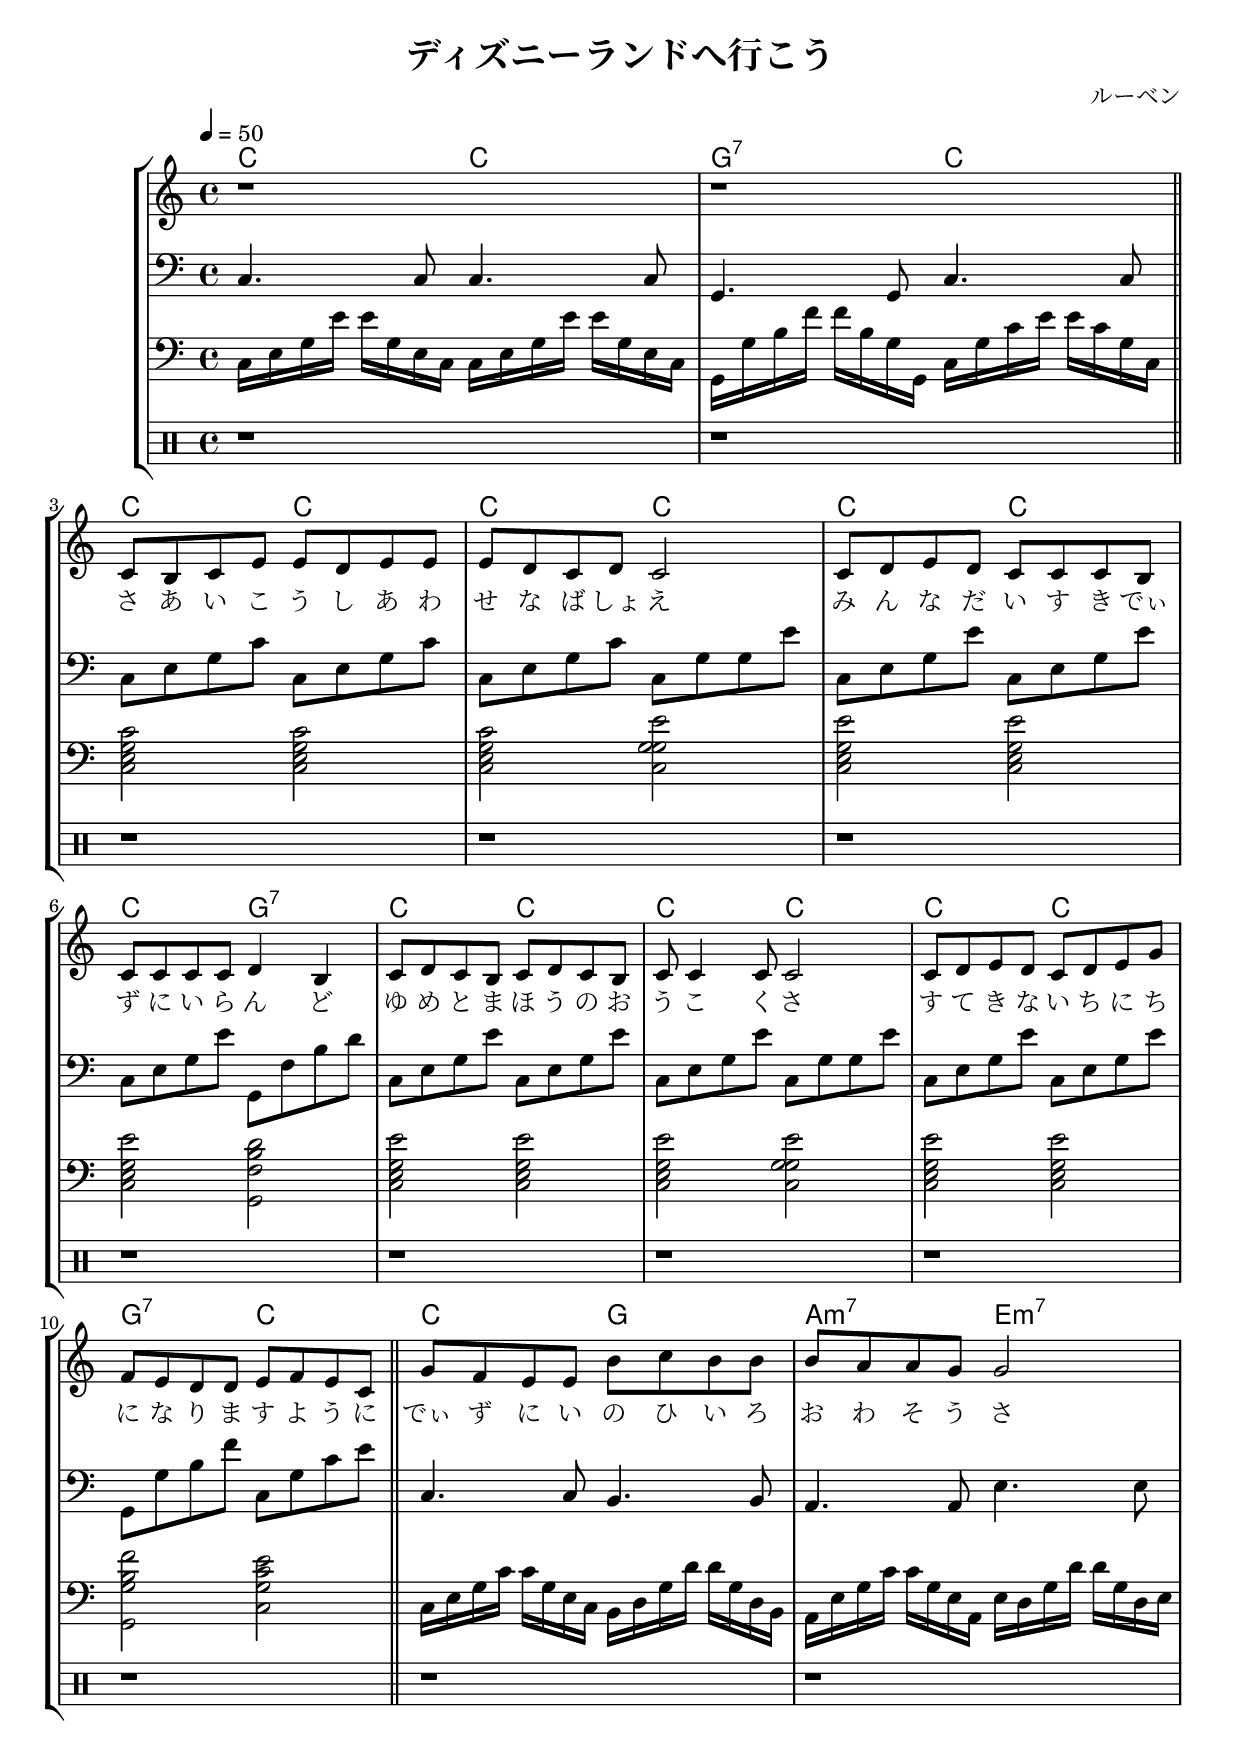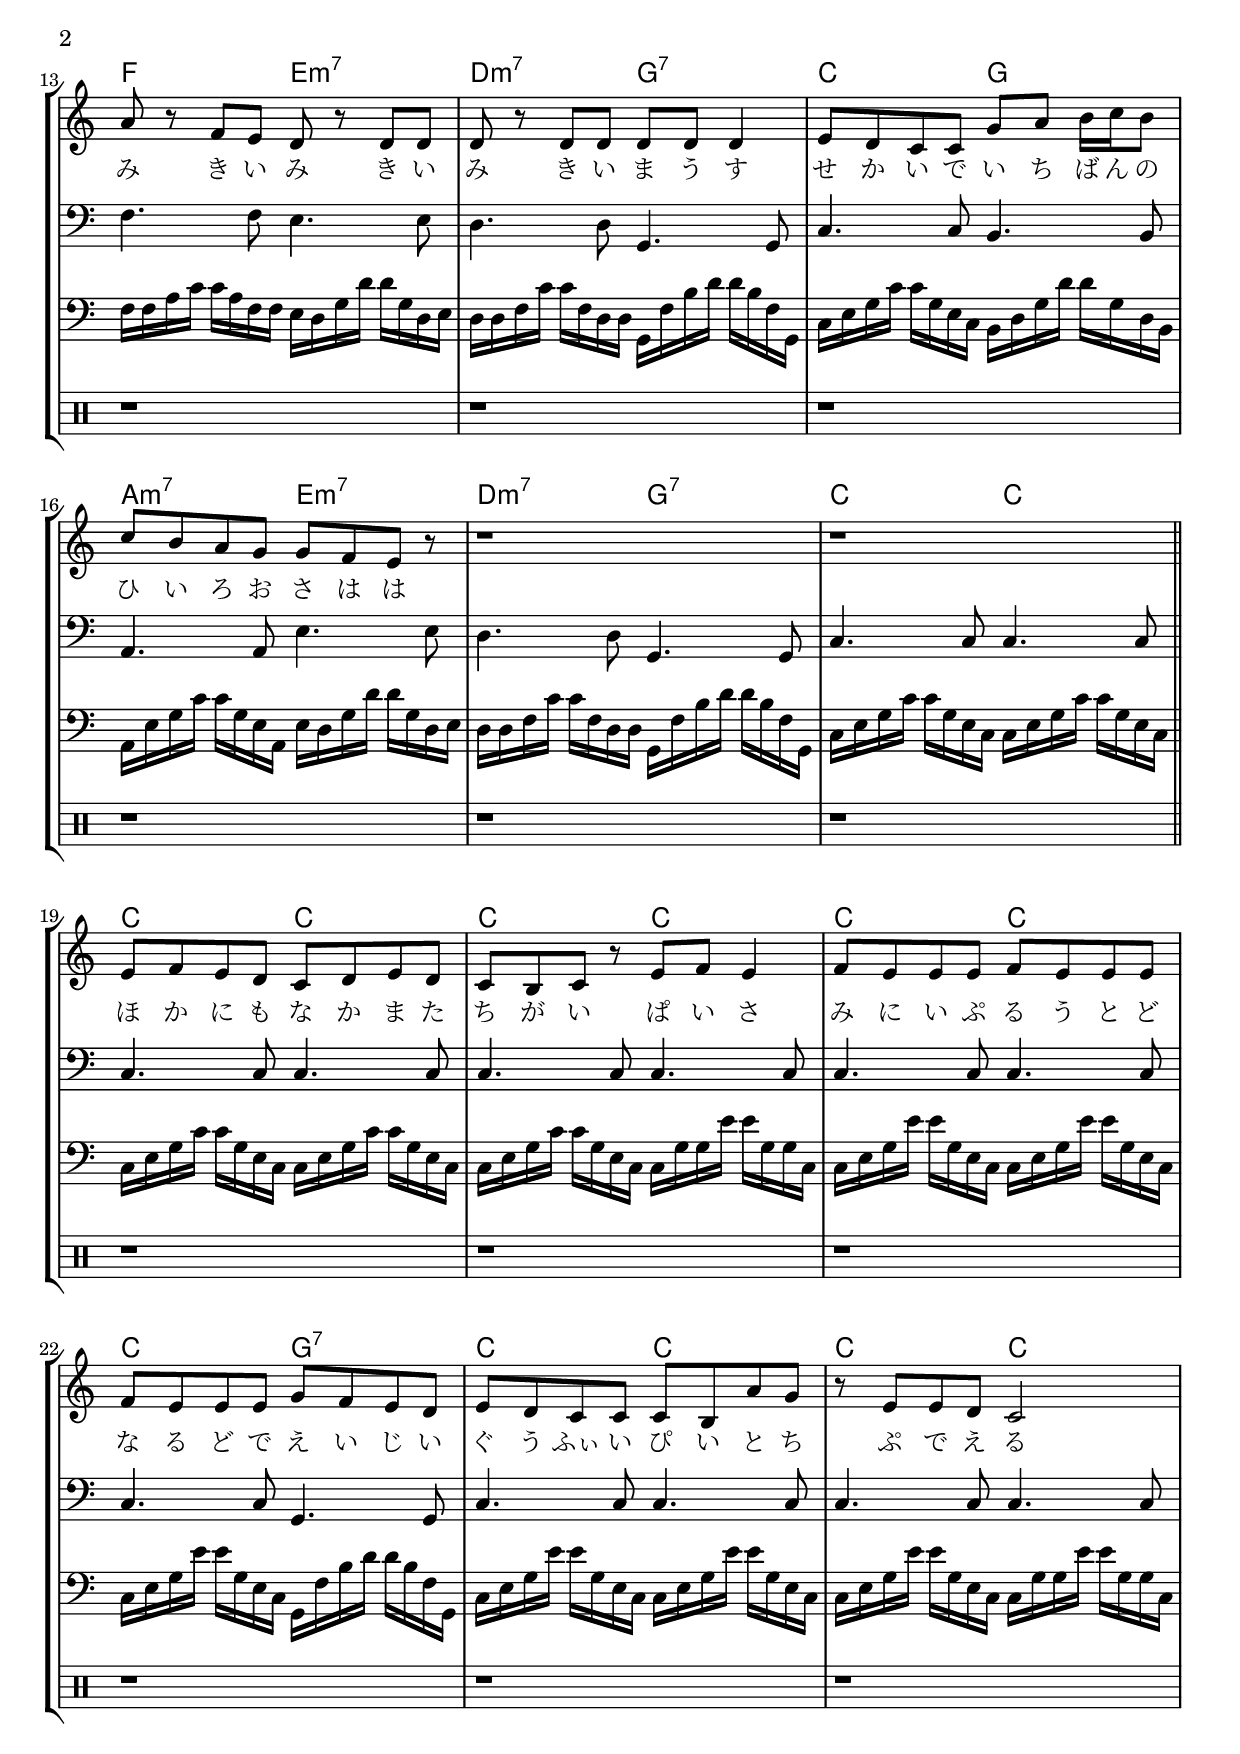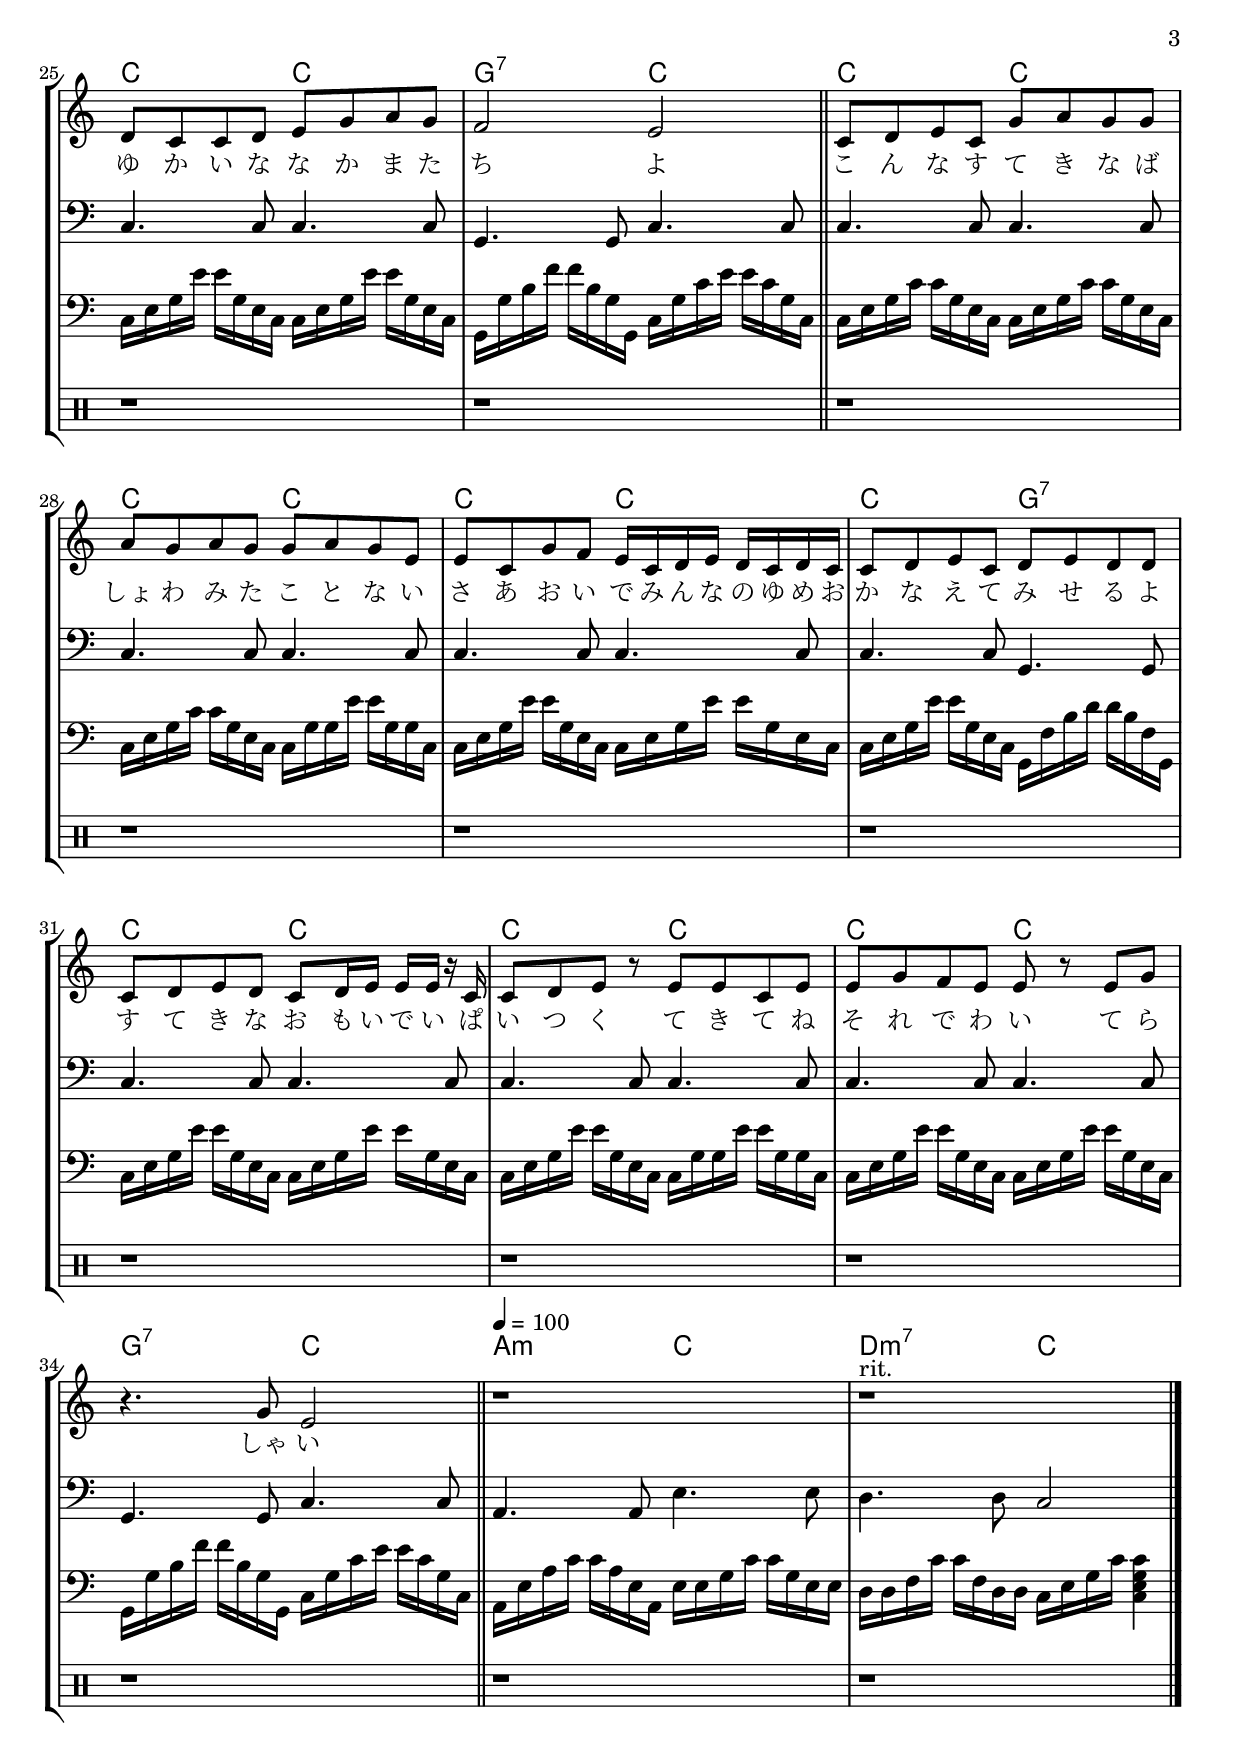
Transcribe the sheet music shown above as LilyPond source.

\version "2.12.1"

\header {
	title = \markup {ディズニーランドへ行こう}
	composer = \markup \center-column {ルーベン}
}

harmony = \chordmode {
	c2 c g:7 c 

	c c c c c c c g:7 c c c c c c g:7 c 

	c g a:min7 e:min7 f e:min7 d:min7 g:7 c g a:min7 e:min7 d:min7 g:7 c c 

	c c c c c c c g:7 c c c c c c g:7 c 

	c c c c c c c g:7 c c c c c c g:7 c 

	a:m c d:min7 c 
}

melody = {
	\key c \major
	\tempo 4 = 50
	r1 | r1   
	\set Staff.midiInstrument = #"fss0.35"
	 c'8  b8  c'8  e'8  e'8  d'8  e'8  e'8 
	e'8  d'8  c'8  d'8  c'2 
	c'8  d'8  e'8  d'8  c'8  c'8  c'8  b8 
	c'8  c'8  c'8  c'8  d'4  b4 
	c'8  d'8  c'8  b8  c'8  d'8  c'8  b8 
	c'8  c'4  c'8  c'2 
	c'8  d'8  e'8  d'8  c'8  d'8  e'8  g'8 
	f'8  e'8  d'8  d'8  e'8  f'8  e'8  c'8
	\set Staff.midiInstrument = #"fss0.35"
	 g'8  f'8  e'8  e'8  b'8  c''8  b'8  b'8 
	b'8  a'8  a'8  g'8  g'2 
	a'8  r8  f'8  e'8  d'8  r8  d'8  d'8 
	d'8  r8  d'8  d'8  d'8  d'8  d'4 
	e'8  d'8  c'8  c'8  g'8  a'8  b'16  c''16  b'8 
	c''8  b'8  a'8  g'8  g'8  f'8  e'8  r8
	r1 r1 	\set Staff.midiInstrument = #"fss0.35"
	 e'8  f'8  e'8  d'8  c'8  d'8  e'8  d'8 
	c'8  b8  c'8  r8  e'8  f'8  e'4 
	f'8  e'8  e'8  e'8  f'8  e'8  e'8  e'8 
	f'8  e'8  e'8  e'8  g'8  f'8  e'8  d'8 
	e'8  d'8  c'8  c'8  c'8  b8  a'8  g'8 
	r8  e'8  e'8  d'8  c'2 
	d'8  c'8  c'8  d'8  e'8  g'8  a'8  g'8 
	f'2  e'2
	\set Staff.midiInstrument = #"fss0.35"
	 c'8  d'8  e'8  c'8  g'8  a'8  g'8  g'8 
	a'8  g'8  a'8  g'8  g'8  a'8  g'8  e'8 
	e'8  c'8  g'8  f'8  e'16  c'16  d'16  e'16  d'16  c'16  d'16  c'16 
	c'8  d'8  e'8  c'8  d'8  e'8  d'8  d'8 
	c'8  d'8  e'8  d'8  c'8  d'16  e'16  e'16  e'16  r16  c'16 
	c'8  d'8  e'8  r8  e'8  e'8  c'8  e'8 
	e'8  g'8  f'8  e'8  e'8  r8  e'8  g'8 
	r4.  g'8  e'2
	\tempo 4 = 100
	r1 | r1^"rit." \bar "|."
}

words = \lyricmode {
	
	さ  あ  い  こ  う  し  あ  わ  せ  な  ば  しょ  え  み  ん  な  だ  い  す  き  でぃ  ず  に  い  ら  ん  ど  ゆ  め  と  ま  ほ  う  の  お  う  こ  く  さ  す  て  き  な  い  ち  に  ち  に  な  り  ま  す  よ  う  に  
	でぃ  ず  に  い  の  ひ  い  ろ  お  わ  そ  う  さ  み  き  い  み  き  い  み  き  い  ま  う  す  せ  か  い  で  い  ち  ば  ん  の  ひ  い  ろ  お  さ  は  は  
	ほ  か  に  も  な  か  ま  た  ち  が  い  ぱ  い  さ  み  に  い  ぷ  る  う  と  ど  な  る  ど  で  え  い  じ  い  ぐ  う  ふぃ  い  ぴ  い  と  ち  ぷ  で  え  る  ゆ  か  い  な  な  か  ま  た  ち  よ  
	こ  ん  な  す  て  き  な  ば  しょ  わ  み  た  こ  と  な  い  さ  あ  お  い  で  み  ん  な  の  ゆ  め  お  か  な  え  て  み  せ  る  よ  す  て  き  な  お  も  い  で  い  ぱ  い  つ  く  て  き  て  ね  そ  れ  で  わ  い  て  ら  しゃ  い  
	
}

tempochange = {
	\tempo 4 = 50
	r1 | r1 \bar "||"
	\tempo 4 = 50
	r1 | r1 | r1 | r1 | r1 | r1 | r1 | r1 \bar "||"
	\tempo 4 = 50
	r1 | r1 | r1 | r1 | r1 | r1 | r1 | r1 \bar "||"
	\tempo 4 = 50
	r1 | r1 | r1 | r1 | r1 | r1 | r1 | r1 \bar "||"
	\tempo 4 = 50
	r1 | r1 | r1 | r1 | r1 | r1 | r1 | r1 \bar "||"
	\tempo 4 = 100
	r1 | \tempo 4 = 75 r2 \tempo 4 = 66 r2 \bar "|."
}

mainacc = {
	\clef bass
	\set Staff.midiInstrument = #"French horn"
	\key c \major
	\tempo 4 = 50
	c4.c8
	c4.c8
	g,4.g,8
	c4.c8
	\bar "||"

	\set Staff.midiInstrument = #"Violin"
	c8 e8 g8 c'8
	c8 e8 g8 c'8
	c8 e8 g8 c'8
	c8 g8 g8 e'8
	c8 e8 g8 e'8
	c8 e8 g8 e'8
	c8 e8 g8 e'8
	g,8 f8 b8 d'8
	c8 e8 g8 e'8
	c8 e8 g8 e'8
	c8 e8 g8 e'8
	c8 g8 g8 e'8
	c8 e8 g8 e'8
	c8 e8 g8 e'8
	g,8 g8 b8 f'8
	c8 g8 c'8 e'8
	\bar "||"

	\set Staff.midiInstrument = #"Tuba"
	c4.c8
	b,4.b,8
	a,4.a,8
	e4.e8
	f4.f8
	e4.e8
	d4.d8
	g,4.g,8
	c4.c8
	b,4.b,8
	a,4.a,8
	e4.e8
	d4.d8
	g,4.g,8
	c4.c8
	c4.c8
	\bar "||"

	\set Staff.midiInstrument = #"Oboe"
	c4.c8
	c4.c8
	c4.c8
	c4.c8
	c4.c8
	c4.c8
	c4.c8
	g,4.g,8
	c4.c8
	c4.c8
	c4.c8
	c4.c8
	c4.c8
	c4.c8
	g,4.g,8
	c4.c8
	\bar "||"

	\set Staff.midiInstrument = #"Flute"
	c4.c8
	c4.c8
	c4.c8
	c4.c8
	c4.c8
	c4.c8
	c4.c8
	g,4.g,8
	c4.c8
	c4.c8
	c4.c8
	c4.c8
	c4.c8
	c4.c8
	g,4.g,8
	c4.c8
	\bar "||"

	\set Staff.midiInstrument = #"Bright Acoustic"
	\tempo 4 = 100
	a,4.a,8
	e4.e8
	d4.d8
	c2
	\bar "|."
}

subacc = {
	\clef bass
	\set Staff.midiInstrument = #"Bright Acoustic"
	\key c \major
	\tempo 4 = 50
	c16 e g e' e' g e c
	c16 e g e' e' g e c
	g,16 g b f' f' b g g,
	c16 g c' e' e' c' g c
	\bar "||"

	\set Staff.midiInstrument = #"Bright Acoustic"
	<c e g c'>2
	<c e g c'>2
	<c e g c'>2
	<c g g e'>2
	<c e g e'>2
	<c e g e'>2
	<c e g e'>2
	<g, f b d'>2
	<c e g e'>2
	<c e g e'>2
	<c e g e'>2
	<c g g e'>2
	<c e g e'>2
	<c e g e'>2
	<g, g b f'>2
	<c g c' e'>2
	\bar "||"

	\set Staff.midiInstrument = #"Bright Acoustic"
	c16 e g c' c' g e c
	b,16 d g d' d' g d b,
	a,16 e g c' c' g e a,
	e16 d g d' d' g d e
	f16 f a c' c' a f f
	e16 d g d' d' g d e
	d16 d f c' c' f d d
	g,16 f b d' d' b f g,
	c16 e g c' c' g e c
	b,16 d g d' d' g d b,
	a,16 e g c' c' g e a,
	e16 d g d' d' g d e
	d16 d f c' c' f d d
	g,16 f b d' d' b f g,
	c16 e g c' c' g e c
	c16 e g c' c' g e c
	\bar "||"

	\set Staff.midiInstrument = #"Bright Acoustic"
	c16 e g c' c' g e c
	c16 e g c' c' g e c
	c16 e g c' c' g e c
	c16 g g e' e' g g c
	c16 e g e' e' g e c
	c16 e g e' e' g e c
	c16 e g e' e' g e c
	g,16 f b d' d' b f g,
	c16 e g e' e' g e c
	c16 e g e' e' g e c
	c16 e g e' e' g e c
	c16 g g e' e' g g c
	c16 e g e' e' g e c
	c16 e g e' e' g e c
	g,16 g b f' f' b g g,
	c16 g c' e' e' c' g c
	\bar "||"

	\set Staff.midiInstrument = #"Bright Acoustic"
	c16 e g c' c' g e c
	c16 e g c' c' g e c
	c16 e g c' c' g e c
	c16 g g e' e' g g c
	c16 e g e' e' g e c
	c16 e g e' e' g e c
	c16 e g e' e' g e c
	g,16 f b d' d' b f g,
	c16 e g e' e' g e c
	c16 e g e' e' g e c
	c16 e g e' e' g e c
	c16 g g e' e' g g c
	c16 e g e' e' g e c
	c16 e g e' e' g e c
	g,16 g b f' f' b g g,
	c16 g c' e' e' c' g c
	\bar "||"

	\set Staff.midiInstrument = #"Trombone"
	\tempo 4 = 100
	a,16 e a c' c' a e a,
	e16 e g c' c' g e e
	d16 d f c' c' f d d
	c16 e g c' <c e g c'>4
	\bar "|."
}

percA = {
	\drummode {
	r1 |r1 \bar "||"
	r1 |r1 |r1 |r1 |r1 |r1 |r1 |r1 \bar "||"
	r1 |r1 |r1 |r1 |r1 |r1 |r1 |r1 \bar "||"
	r1 |r1 |r1 |r1 |r1 |r1 |r1 |r1 \bar "||"
	r1 |r1 |r1 |r1 |r1 |r1 |r1 |r1 \bar "||"
	r1 |r1 \bar "|."
	}
}

percB = {
	\drummode {
	r1 |r1 \bar "||"
	r1 |r1 |r1 |r1 |r1 |r1 |r1 |r1 \bar "||"
	r1 |r1 |r1 |r1 |r1 |r1 |r1 |r1 \bar "||"
	r1 |r1 |r1 |r1 |r1 |r1 |r1 |r1 \bar "||"
	r1 |r1 |r1 |r1 |r1 |r1 |r1 |r1 \bar "||"
	r1 |r1 \bar "|."
	}
}

percC = {
	\drummode {
	r1 |r1 \bar "||"
	r1 |r1 |r1 |r1 |r1 |r1 |r1 |r1 \bar "||"
	r1 |r1 |r1 |r1 |r1 |r1 |r1 |r1 \bar "||"
	r1 |r1 |r1 |r1 |r1 |r1 |r1 |r1 \bar "||"
	r1 |r1 |r1 |r1 |r1 |r1 |r1 |r1 \bar "||"
	r1 |r1 \bar "|."
	}
}

percD = {
	\drummode {
	r1 |r1 \bar "||"
	r1 |r1 |r1 |r1 |r1 |r1 |r1 |r1 \bar "||"
	r1 |r1 |r1 |r1 |r1 |r1 |r1 |r1 \bar "||"
	r1 |r1 |r1 |r1 |r1 |r1 |r1 |r1 \bar "||"
	r1 |r1 |r1 |r1 |r1 |r1 |r1 |r1 \bar "||"
	r1 |r1 \bar "|."
	}
}

percE = {
	\drummode {
	r1 |r1 \bar "||"
	r1 |r1 |r1 |r1 |r1 |r1 |r1 |r1 \bar "||"
	r1 |r1 |r1 |r1 |r1 |r1 |r1 |r1 \bar "||"
	r1 |r1 |r1 |r1 |r1 |r1 |r1 |r1 \bar "||"
	r1 |r1 |r1 |r1 |r1 |r1 |r1 |r1 \bar "||"
	r1 |r1 \bar "|."
	}
}

\score {
	<<
		\new StaffGroup <<
			\new ChordNames {\harmony}
			\new Voice = "melody" {\melody}
			\new Lyrics \lyricsto "melody" \words
			\new Staff = "mainacc" {\mainacc}
			\new Staff = "subacc" {\subacc}
			\new DrumStaff <<
				\new DrumVoice {\percA}
				\new DrumVoice {\percB}
				\new DrumVoice {\percC}
				\new DrumVoice {\percD}
				\new DrumVoice {\percE}
			>>
		>>
	>>
	\layout { }
}
